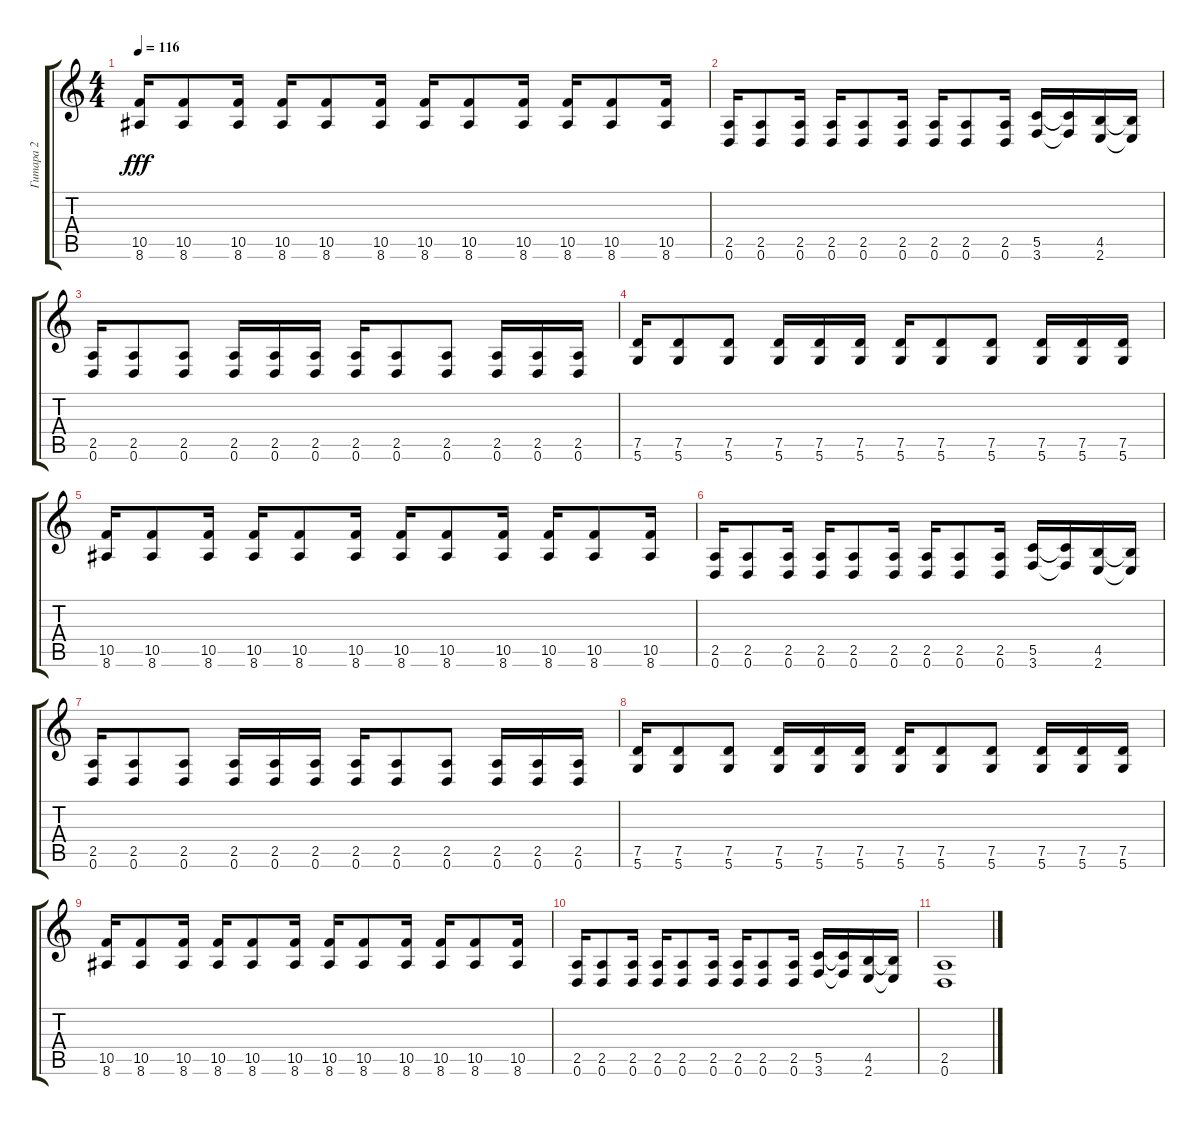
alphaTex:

\track ("Гитара 2" "Гитара 2") {instrument distortionguitar}
\staff {score tabs}
\tuning (D4 A3 F3 C3 G2 D2) {hide}
\ts (4 4)
\tempo 116
\clef g2
\ks c
(10.5 8.6).16{dy fff} (10.5 8.6).8 (10.5 8.6).16 (10.5 8.6).16 (10.5 8.6).8 (10.5 8.6).16 (10.5 8.6).16 (10.5 8.6).8 (10.5 8.6).16 (10.5 8.6).16 (10.5 8.6).8 (10.5 8.6).16 |
(2.5 0.6).16 (2.5 0.6).8 (2.5 0.6).16 (2.5 0.6).16 (2.5 0.6).8 (2.5 0.6).16 (2.5 0.6).16 (2.5 0.6).8 (2.5 0.6).16 (5.5 3.6).16 (5.5{t} 3.6{t}).16 (4.5 2.6).16 (4.5{t} 2.6{t}).16 |
(2.5 0.6).16 (2.5 0.6).8 (2.5 0.6).8 (2.5 0.6).16 (2.5 0.6).16 (2.5 0.6).16 (2.5 0.6).16 (2.5 0.6).8 (2.5 0.6).8 (2.5 0.6).16 (2.5 0.6).16 (2.5 0.6).16 |
(7.5 5.6).16 (7.5 5.6).8 (7.5 5.6).8 (7.5 5.6).16 (7.5 5.6).16 (7.5 5.6).16 (7.5 5.6).16 (7.5 5.6).8 (7.5 5.6).8 (7.5 5.6).16 (7.5 5.6).16 (7.5 5.6).16 |
(10.5 8.6).16 (10.5 8.6).8 (10.5 8.6).16 (10.5 8.6).16 (10.5 8.6).8 (10.5 8.6).16 (10.5 8.6).16 (10.5 8.6).8 (10.5 8.6).16 (10.5 8.6).16 (10.5 8.6).8 (10.5 8.6).16 |
(2.5 0.6).16 (2.5 0.6).8 (2.5 0.6).16 (2.5 0.6).16 (2.5 0.6).8 (2.5 0.6).16 (2.5 0.6).16 (2.5 0.6).8 (2.5 0.6).16 (5.5 3.6).16 (5.5{t} 3.6{t}).16 (4.5 2.6).16 (4.5{t} 2.6{t}).16 |
(2.5 0.6).16 (2.5 0.6).8 (2.5 0.6).8 (2.5 0.6).16 (2.5 0.6).16 (2.5 0.6).16 (2.5 0.6).16 (2.5 0.6).8 (2.5 0.6).8 (2.5 0.6).16 (2.5 0.6).16 (2.5 0.6).16 |
(7.5 5.6).16 (7.5 5.6).8 (7.5 5.6).8 (7.5 5.6).16 (7.5 5.6).16 (7.5 5.6).16 (7.5 5.6).16 (7.5 5.6).8 (7.5 5.6).8 (7.5 5.6).16 (7.5 5.6).16 (7.5 5.6).16 |
(10.5 8.6).16 (10.5 8.6).8 (10.5 8.6).16 (10.5 8.6).16 (10.5 8.6).8 (10.5 8.6).16 (10.5 8.6).16 (10.5 8.6).8 (10.5 8.6).16 (10.5 8.6).16 (10.5 8.6).8 (10.5 8.6).16 |
(2.5 0.6).16 (2.5 0.6).8 (2.5 0.6).16 (2.5 0.6).16 (2.5 0.6).8 (2.5 0.6).16 (2.5 0.6).16 (2.5 0.6).8 (2.5 0.6).16 (5.5 3.6).16 (5.5{t} 3.6{t}).16 (4.5 2.6).16 (4.5{t} 2.6{t}).16 |
(2.5 0.6).1
